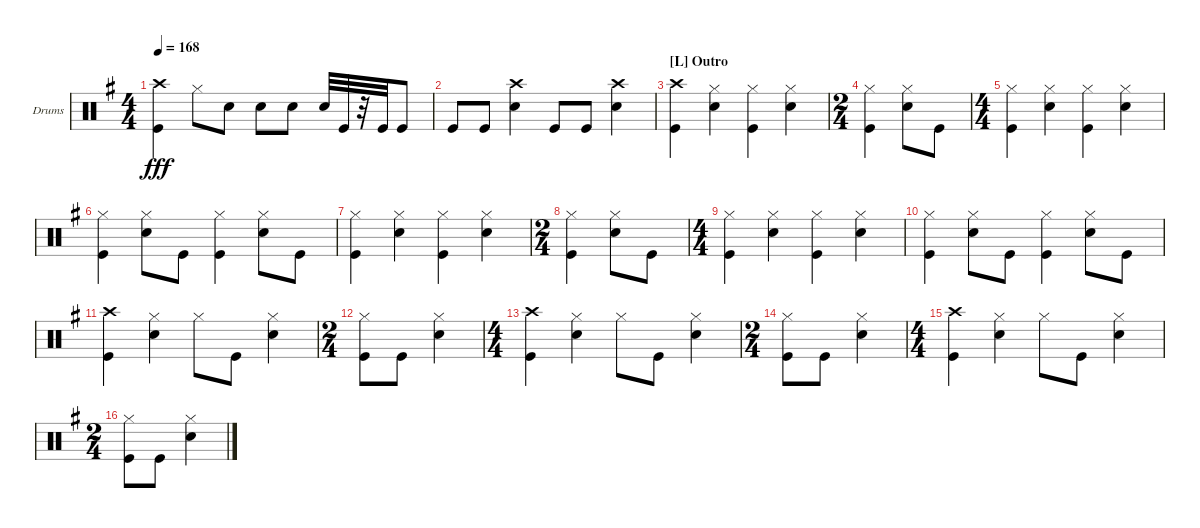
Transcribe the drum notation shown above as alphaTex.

\bracketExtendMode groupsimilarinstruments
\firstSystemTrackNameOrientation horizontal
\otherSystemsTrackNameOrientation horizontal
\track ("Drumkit" "Drums") {instrument percussion}
\staff {score}
\articulation defaults
\ts (4 4)
\tempo 168
\clef neutral
\scale
1.06557
\ks g
("Kick (hit)" "Crash high (hit)").4{dy fff} "Hi-Hat (closed)".8 "Snare (hit) 2".8 "Snare (hit) 2".8 "Snare (hit) 2".8 "Snare (hit) 2".32 "Kick (hit)".32 r.32 "Kick (hit)".32 "Kick (hit)".8 |
\scale
0.934426 "Kick (hit)".8 "Kick (hit)".8 ("Snare (hit) 2" "Crash high (hit)").4 "Kick (hit)".8 "Kick (hit)".8 ("Crash high (hit)" "Snare (hit) 2").4 |
\section ("L" "Outro")
\scale
1.06557 ("Kick (hit)" "Crash high (hit)").4 ("Hi-Hat (closed)" "Snare (hit) 2").4 ("Hi-Hat (closed)" "Kick (hit)").4 ("Snare (hit) 2" "Hi-Hat (closed)").4 |
\ts (2 4)
\scale
0.934426 ("Hi-Hat (closed)" "Kick (hit)").4 ("Snare (hit) 2" "Hi-Hat (closed)").8 "Kick (hit)".8 |
\ts (4 4)
\scale
1.09584 ("Kick (hit)" "Hi-Hat (closed)").4 ("Snare (hit) 2" "Hi-Hat (closed)").4 ("Kick (hit)" "Hi-Hat (closed)").4 ("Snare (hit) 2" "Hi-Hat (closed)").4 |
\scale
0.904161 ("Hi-Hat (closed)" "Kick (hit)").4 ("Snare (hit) 2" "Hi-Hat (closed)").8 "Kick (hit)".8 ("Kick (hit)" "Hi-Hat (closed)").4 ("Hi-Hat (closed)" "Snare (hit) 2").8 "Kick (hit)".8 |
\scale
1.06557 ("Hi-Hat (closed)" "Kick (hit)").4 ("Hi-Hat (closed)" "Snare (hit) 2").4 ("Hi-Hat (closed)" "Kick (hit)").4 ("Snare (hit) 2" "Hi-Hat (closed)").4 |
\ts (2 4)
\scale
0.934426 ("Hi-Hat (closed)" "Kick (hit)").4 ("Snare (hit) 2" "Hi-Hat (closed)").8 "Kick (hit)".8 |
\ts (4 4)
\scale
1.09584 ("Kick (hit)" "Hi-Hat (closed)").4 ("Snare (hit) 2" "Hi-Hat (closed)").4 ("Kick (hit)" "Hi-Hat (closed)").4 ("Snare (hit) 2" "Hi-Hat (closed)").4 |
\scale
0.904161 ("Hi-Hat (closed)" "Kick (hit)").4 ("Snare (hit) 2" "Hi-Hat (closed)").8 "Kick (hit)".8 ("Kick (hit)" "Hi-Hat (closed)").4 ("Hi-Hat (closed)" "Snare (hit) 2").8 "Kick (hit)".8 |
\scale
1.06557 ("Kick (hit)" "Crash high (hit)").4 ("Hi-Hat (closed)" "Snare (hit) 2").4 "Hi-Hat (closed)".8 "Kick (hit)".8 ("Snare (hit) 2" "Hi-Hat (closed)").4 |
\ts (2 4)
\scale
0.934426 ("Kick (hit)" "Hi-Hat (closed)").8 "Kick (hit)".8 ("Snare (hit) 2" "Hi-Hat (closed)").4 |
\ts (4 4)
\scale
1.09584 ("Kick (hit)" "Crash high (hit)").4 ("Hi-Hat (closed)" "Snare (hit) 2").4 "Hi-Hat (closed)".8 "Kick (hit)".8 ("Snare (hit) 2" "Hi-Hat (closed)").4 |
\ts (2 4)
\scale
0.904161 ("Kick (hit)" "Hi-Hat (closed)").8 "Kick (hit)".8 ("Snare (hit) 2" "Hi-Hat (closed)").4 |
\ts (4 4)
\scale
1.09584 ("Kick (hit)" "Crash high (hit)").4 ("Hi-Hat (closed)" "Snare (hit) 2").4 "Hi-Hat (closed)".8 "Kick (hit)".8 ("Snare (hit) 2" "Hi-Hat (closed)").4 |
\ts (2 4)
\scale
0.904161 ("Kick (hit)" "Hi-Hat (closed)").8 "Kick (hit)".8 ("Snare (hit) 2" "Hi-Hat (closed)").4
